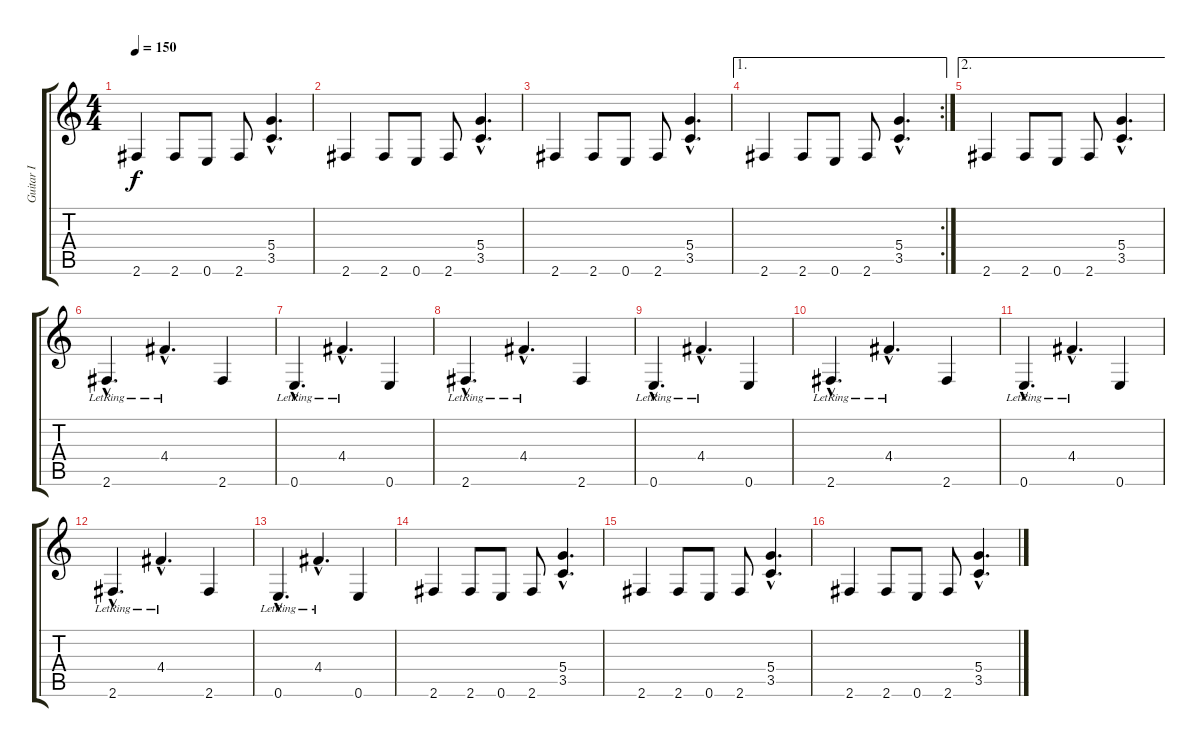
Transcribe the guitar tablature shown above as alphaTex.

\track ("Guitar I" "Guitar I") {instrument distortionguitar}
\staff {score tabs}
\tuning (E4 B3 G3 D3 A2 E2) {hide}
\ts (4 4)
\tempo 150
\clef g2
\ks c
2.6.4{dy f} 2.6.8 0.6.8 2.6.8 (5.4{hac} 3.5{hac}).4{d} |
2.6.4 2.6.8 0.6.8 2.6.8 (5.4{hac} 3.5{hac}).4{d} |
2.6.4 2.6.8 0.6.8 2.6.8 (5.4{hac} 3.5{hac}).4{d} |
\ae 1
\rc 2
2.6.4 2.6.8 0.6.8 2.6.8 (5.4{hac} 3.5{hac}).4{d} |
\ae 2
2.6.4 2.6.8 0.6.8 2.6.8 (5.4{hac} 3.5{hac}).4{d} |
2.6{hac lr}.4{d} 4.4{hac lr}.4{d} 2.6.4 |
0.6{hac lr}.4{d} 4.4{hac lr}.4{d} 0.6.4 |
2.6{hac lr}.4{d} 4.4{hac lr}.4{d} 2.6.4 |
0.6{hac lr}.4{d} 4.4{hac lr}.4{d} 0.6.4 |
2.6{hac lr}.4{d} 4.4{hac lr}.4{d} 2.6.4 |
0.6{hac lr}.4{d} 4.4{hac lr}.4{d} 0.6.4 |
2.6{hac lr}.4{d} 4.4{hac lr}.4{d} 2.6.4 |
0.6{hac lr}.4{d} 4.4{hac lr}.4{d} 0.6.4 |
2.6.4 2.6.8 0.6.8 2.6.8 (5.4{hac} 3.5{hac}).4{d} |
2.6.4 2.6.8 0.6.8 2.6.8 (5.4{hac} 3.5{hac}).4{d} |
2.6.4 2.6.8 0.6.8 2.6.8 (5.4{hac} 3.5{hac}).4{d}
